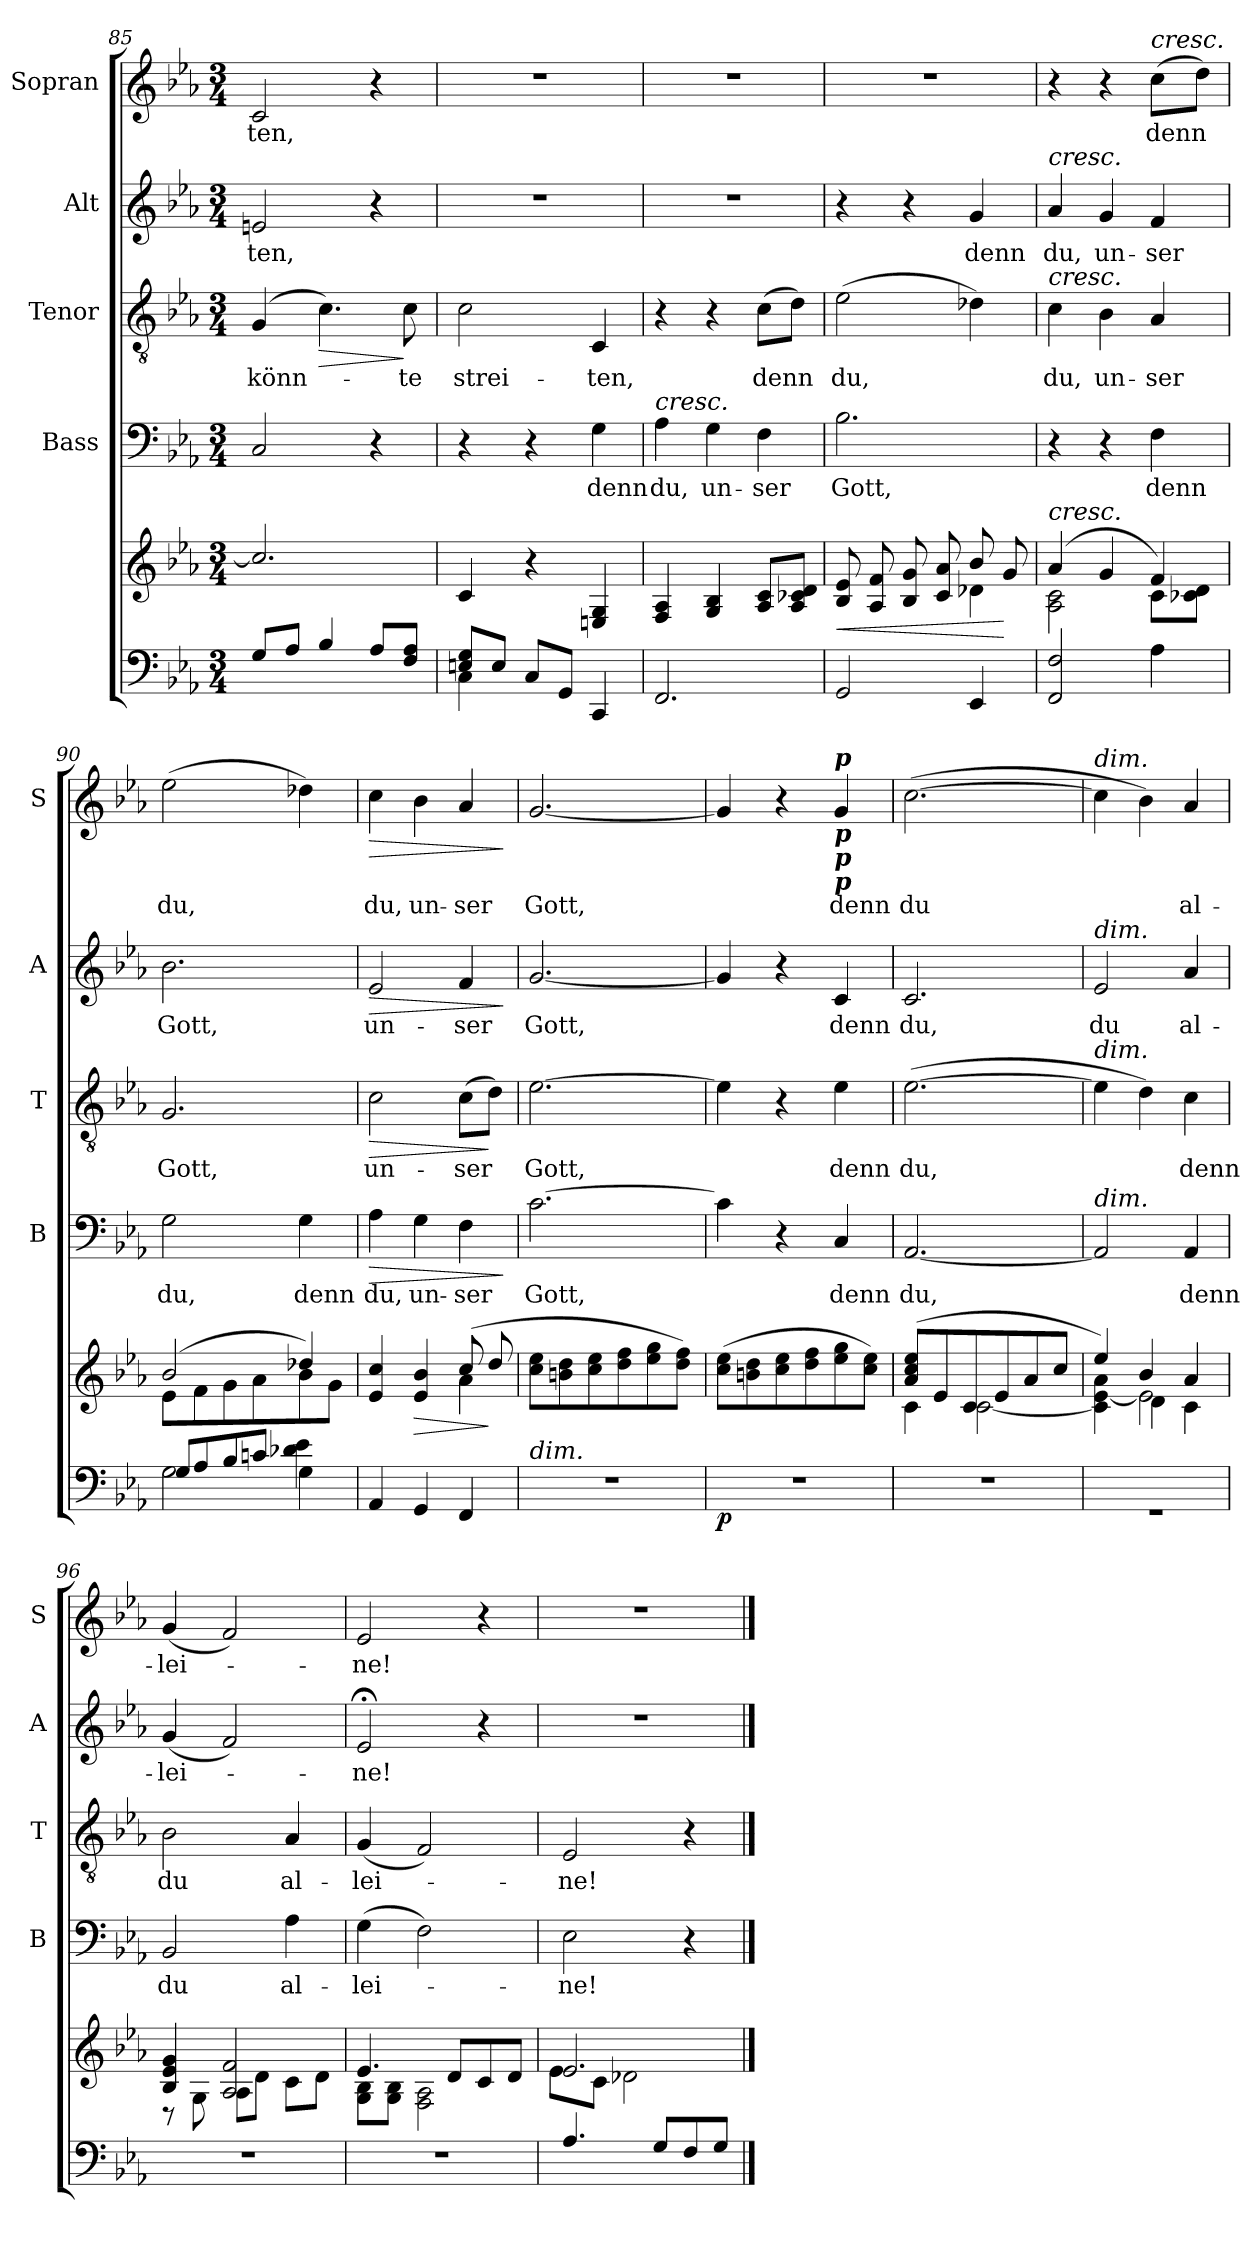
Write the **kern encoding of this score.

**kern	**kern	**dynam	**kern	**text	**dynam	**kern	**text	**dynam	**kern	**text	**dynam	**kern	**text	**dynam
*part5	*part5	*part5	*part4	*part4	*part4	*part3	*part3	*part3	*part2	*part2	*part2	*part1	*part1	*part1
*staff6	*staff5	*staff5/6	*staff4	*staff4	*staff4	*staff3	*staff3	*staff3	*staff2	*staff2	*staff2	*staff1	*staff1	*staff1
*	*	*	*I"Bass	*	*	*I"Tenor	*	*	*I"Alt	*	*	*I"Sopran	*	*
*	*	*	*I'B	*	*	*I'T	*	*	*I'A	*	*	*I'S	*	*
*clefF4	*clefG2	*	*clefF4	*	*	*clefGv2	*	*	*clefG2	*	*	*clefG2	*	*
*k[b-e-a-]	*k[b-e-a-]	*	*k[b-e-a-]	*	*	*k[b-e-a-]	*	*	*k[b-e-a-]	*	*	*k[b-e-a-]	*	*
*E-:	*E-:	*	*E-:	*	*	*E-:	*	*	*E-:	*	*	*E-:	*	*
*M3/4	*M3/4	*	*M3/4	*	*	*M3/4	*	*	*M3/4	*	*	*M3/4	*	*
=85	=85	=85	=85	=85	=85	=85	=85	=85	=85	=85	=85	=85	=85	=85
8G/L	2.cc/]	.	2C/	.	.	(>4G/	könn-	.	2en/	-ten,	.	2c/	-ten,	.
8A-/J	.	.	.	.	.	.	.	.	.	.	.	.	.	.
!	!	!	!	!	!	!	!	!LO:HP:b	!	!	!	!	!	!
4B-/	.	.	.	.	.	4.c\)	.	>	.	.	.	.	.	.
8A-/L	.	.	4r	.	.	.	.	.	4r	.	.	4r	.	.
8F/ 8A-/J	.	.	.	.	.	8c\	-te	]	.	.	.	.	.	.
!!LO:PB:g=z
=86	=86	=86	=86	=86	=86	=86	=86	=86	=86	=86	=86	=86	=86	=86
*^	*	*	*	*	*	*	*	*	*	*	*	*	*	*
4C\	8En/ 8G/L	4c/	.	4r	.	.	2c\	strei-	.	2.r	.	.	2.r	.	.
.	8E/J	.	.	.	.	.	.	.	.	.	.	.	.	.	.
8C/L	2ryy	4r	.	4r	.	.	.	.	.	.	.	.	.	.	.
8GG/J	.	.	.	.	.	.	.	.	.	.	.	.	.	.	.
4CC/	.	4En/ 4G/	.	4G\	denn	.	4C/	-ten,	.	.	.	.	.	.	.
*v	*v	*	*	*	*	*	*	*	*	*	*	*	*	*	*
=87	=87	=87	=87	=87	=87	=87	=87	=87	=87	=87	=87	=87	=87	=87
!	!	!	!LO:TX:a:i:t=cresc.	!	!	!	!	!	!	!	!	!	!	!
2.FF/	4F/ 4A-/	.	4A-\	du,	.	4r	.	.	2.r	.	.	2.r	.	.
.	4G/ 4B-/	.	4G\	un-	.	4r	.	.	.	.	.	.	.	.
.	8A-/ 8c/L	.	4F\	-ser	.	(>8c\L	denn	.	.	.	.	.	.	.
.	8A-/ 8c-X/ 8d/J	.	.	.	.	8d\J)	.	.	.	.	.	.	.	.
=88	=88	=88	=88	=88	=88	=88	=88	=88	=88	=88	=88	=88	=88	=88
!	!	!LO:HP:b	!	!	!	!	!	!	!	!	!	!	!	!
*	*^	*	*	*	*	*	*	*	*	*	*	*	*	*
2GG/	8B-/ 8e-/	2ryy	<	2.B-\	Gott,	.	(>2e-\	du,	.	4r	.	.	2.r	.	.
.	8A-/ 8f/	.	.	.	.	.	.	.	.	.	.	.	.	.	.
.	8B-/ 8g/	.	.	.	.	.	.	.	.	4r	.	.	.	.	.
.	8c/ 8a-/	.	.	.	.	.	.	.	.	.	.	.	.	.	.
4EE-/	8b-/	4d-X\	.	.	.	.	4d-X\)	.	.	4g/	denn	.	.	.	.
.	8g/	.	[	.	.	.	.	.	.	.	.	.	.	.	.
=89	=89	=89	=89	=89	=89	=89	=89	=89	=89	=89	=89	=89	=89	=89	=89
!	!	!	!	!	!	!	!	!	!	!LO:TX:a:i:t=cresc.	!	!	!	!	!
!	!	!	!	!	!	!	!LO:TX:a:i:t=cresc.	!	!	!	!	!	!	!	!
!	!LO:TX:a:i:t=cresc.	!	!	!	!	!	!	!	!	!	!	!	!	!	!
2FF/ 2F/	(>4a-/	2A-\ 2c\	.	4r	.	.	4c\	du,	.	4a-/	du,	.	4r	.	.
.	4g/	.	.	4r	.	.	4B-\	un-	.	4g/	un-	.	4r	.	.
!	!	!	!	!	!	!	!	!	!	!	!	!	!LO:TX:a:i:t=cresc.	!	!
4A-\	4f/)	8c\L	.	4F\	denn	.	4A-/	-ser	.	4f/	-ser	.	(>8cc\L	denn	.
.	.	8c-X\ 8d\J	.	.	.	.	.	.	.	.	.	.	8dd\J)	.	.
!!LO:LB:g=z
=90	=90	=90	=90	=90	=90	=90	=90	=90	=90	=90	=90	=90	=90	=90	=90
*^	*	*	*	*	*	*	*	*	*	*	*	*	*	*	*
2G\	8G/L	(>2b-/	8e-\L	.	2G\	du,	.	2.G/	Gott,	.	2.b-\	Gott,	.	(>2ee-\	du,	.
.	8A-/	.	8f\	.	.	.	.	.	.	.	.	.	.	.	.	.
.	8B-/	.	8g\	.	.	.	.	.	.	.	.	.	.	.	.	.
.	8cn/J	.	8a-\	.	.	.	.	.	.	.	.	.	.	.	.	.
4G\	4d-X\ 4e-\	4dd-X/)	8b-\	.	4G\	denn	.	.	.	.	.	.	.	4dd-X\)	.	.
.	.	.	8g\J	.	.	.	.	.	.	.	.	.	.	.	.	.
*v	*v	*	*	*	*	*	*	*	*	*	*	*	*	*	*	*
=91	=91	=91	=91	=91	=91	=91	=91	=91	=91	=91	=91	=91	=91	=91	=91
!	!	!	!	!	!	!LO:HP:b	!	!	!LO:HP:b	!	!	!LO:HP:b	!	!	!LO:HP:b
4AA-/	4e-/ 4cc/	2ryy	.	4A-\	du,	>	2c\	un-	>	2e-/	un-	>	4cc\	du,	>
!	!	!	!LO:HP:b	!	!	!	!	!	!	!	!	!	!	!	!
4GG/	4e-/ 4b-/	.	>	4G\	un-	.	.	.	.	.	.	.	4b-\	un-	.
4FF/	(>8cc/	4a-\	.	4F\	-ser	.	(>8c\L	-ser	.	4f/	-ser	.	4a-/	-ser	.
.	8dd/	.	]	.	.	.	8d\J)	.	]	.	.	.	.	.	.
*	*v	*v	*	*	*	*	*	*	*	*	*	*	*	*	*
.	.	.	.	.	]	.	.	.	.	.	]	.	.	]
=92	=92	=92	=92	=92	=92	=92	=92	=92	=92	=92	=92	=92	=92	=92
!LO:TX:a:i:t=dim.	!	!	!	!	!	!	!	!	!	!	!	!	!	!
2.r	8cc\ 8ee-\L	.	[2.c\	Gott,	.	[2.e-\	Gott,	.	[2.g/	Gott,	.	[2.g/	Gott,	.
.	8bn\ 8dd\	.	.	.	.	.	.	.	.	.	.	.	.	.
.	8cc\ 8ee-\	.	.	.	.	.	.	.	.	.	.	.	.	.
.	8dd\ 8ff\	.	.	.	.	.	.	.	.	.	.	.	.	.
.	8ee-\ 8gg\	.	.	.	.	.	.	.	.	.	.	.	.	.
.	8dd\ 8ff\J)	.	.	.	.	.	.	.	.	.	.	.	.	.
=93	=93	=93	=93	=93	=93	=93	=93	=93	=93	=93	=93	=93	=93	=93
!	!	!LO:DY:b=2	!	!	!	!	!	!	!	!	!	!	!	!
2.r	(>8cc\ 8ee-\L	p	4c\]	.	.	4e-\]	.	.	4g/]	.	.	4g/]	.	.
.	8bn\ 8dd\	.	.	.	.	.	.	.	.	.	.	.	.	.
.	8cc\ 8ee-\	.	4r	.	.	4r	.	.	4r	.	.	4r	.	.
.	8dd\ 8ff\	.	.	.	.	.	.	.	.	.	.	.	.	.
!	!	!	!	!	!	!	!	!	!	!	!	!LO:TX:b:Bi:t=p	!	!
!	!	!	!	!	!	!	!	!	!	!	!	!LO:TX:b:Bi:t=p	!	!
!	!	!	!	!	!	!	!	!	!	!	!	!LO:TX:b:Bi:t=p	!	!
!	!	!	!	!	!	!	!	!	!	!	!	!LO:TX:a:Bi:t=p	!	!
.	8ee-\ 8gg\	.	4C/	denn	.	4e-\	denn	.	4c/	denn	.	4g/	denn	.
.	8cc\ 8ee-\J)	.	.	.	.	.	.	.	.	.	.	.	.	.
=94	=94	=94	=94	=94	=94	=94	=94	=94	=94	=94	=94	=94	=94	=94
*	*^	*	*	*	*	*	*	*	*	*	*	*	*	*
2.r	(>8a-/ 8cc/ 8ee-/L	4c\	.	[2.AA-/	du,	.	(>[2.e-\	du,	.	2.c/	du,	.	(>[2.cc\	du	.
.	8e-/	.	.	.	.	.	.	.	.	.	.	.	.	.	.
.	8c/	[2c\	.	.	.	.	.	.	.	.	.	.	.	.	.
.	8e-/	.	.	.	.	.	.	.	.	.	.	.	.	.	.
.	8a-/	.	.	.	.	.	.	.	.	.	.	.	.	.	.
.	8cc/J	.	.	.	.	.	.	.	.	.	.	.	.	.	.
!!LO:PB:g=z
=95	=95	=95	=95	=95	=95	=95	=95	=95	=95	=95	=95	=95	=95	=95	=95
*^	*	*^	*	*	*	*	*	*	*	*	*	*	*	*	*
!	!	!	!	!	!	!	!	!	!	!	!	!	!	!	!LO:TX:a:i:t=dim.	!	!
!	!	!	!	!	!	!	!	!	!	!	!	!LO:TX:a:i:t=dim.	!	!	!	!	!
!	!	!	!	!	!	!	!	!	!LO:TX:a:i:t=dim.	!	!	!	!	!	!	!	!
!	!	!	!	!	!	!LO:TX:a:i:t=dim.	!	!	!	!	!	!	!	!	!	!	!
2.ryy	2.r	4ee-/)	4c\] [4e-\ 4a-\	4ryy	.	2AA-/]	.	.	4e-\]	.	.	2e-/	du	.	4cc\]	.	.
.	.	4b-/	2e-\]	4d\	.	.	.	.	4d\)	.	.	.	.	.	4b-\)	.	.
.	.	4a-/	.	4c\	.	4AA-/	denn	.	4c\	denn	.	4a-/	al-	.	4a-/	al-	.
*v	*v	*	*	*	*	*	*	*	*	*	*	*	*	*	*	*	*
*	*	*v	*v	*	*	*	*	*	*	*	*	*	*	*	*	*
=96	=96	=96	=96	=96	=96	=96	=96	=96	=96	=96	=96	=96	=96	=96	=96
2.r	4B-/ 4e-/ 4g/	8rD	.	2BB-/	du	.	2B-\	du	.	(4g/	-lei-	.	(4g/	-lei-	.
.	.	8G\	.	.	.	.	.	.	.	.	.	.	.	.	.
.	2A-/ 2f/	8A-\L	.	.	.	.	.	.	.	2f/)	.	.	2f/)	.	.
.	.	8d\J	.	.	.	.	.	.	.	.	.	.	.	.	.
.	.	8c\L	.	4A-\	al-	.	4A-/	al-	.	.	.	.	.	.	.
.	.	8d\J	.	.	.	.	.	.	.	.	.	.	.	.	.
=97	=97	=97	=97	=97	=97	=97	=97	=97	=97	=97	=97	=97	=97	=97	=97
2.r	4.e-/	8G\ 8B-\L	.	(>4G\	-lei-	.	(4G/	-lei-	.	2e-;</	-ne!	.	2e-/	-ne!	.
.	.	8G\ 8B-\J	.	.	.	.	.	.	.	.	.	.	.	.	.
.	.	2F\ 2A-\	.	2F\)	.	.	2F/)	.	.	.	.	.	.	.	.
.	8d/L	.	.	.	.	.	.	.	.	.	.	.	.	.	.
.	8c/	.	.	.	.	.	.	.	.	4r	.	.	4r	.	.
.	8d/J	.	.	.	.	.	.	.	.	.	.	.	.	.	.
=98	=98	=98	=98	=98	=98	=98	=98	=98	=98	=98	=98	=98	=98	=98	=98
*^	*	*	*	*	*	*	*	*	*	*	*	*	*	*	*
2.ryy	4.A-/	2.e-/	8e-\L	.	2E-\	-ne!	.	2E-/	-ne!	.	2.r	.	.	2.r	.	.
.	.	.	8c\J	.	.	.	.	.	.	.	.	.	.	.	.	.
.	.	.	2d-X\	.	.	.	.	.	.	.	.	.	.	.	.	.
.	8G/L	.	.	.	.	.	.	.	.	.	.	.	.	.	.	.
.	8F/	.	.	.	4r	.	.	4r	.	.	.	.	.	.	.	.
.	8G/J	.	.	.	.	.	.	.	.	.	.	.	.	.	.	.
*v	*v	*	*	*	*	*	*	*	*	*	*	*	*	*	*	*
*	*v	*v	*	*	*	*	*	*	*	*	*	*	*	*	*
==	==	==	==	==	==	==	==	==	==	==	==	==	==	==
*-	*-	*-	*-	*-	*-	*-	*-	*-	*-	*-	*-	*-	*-	*-
